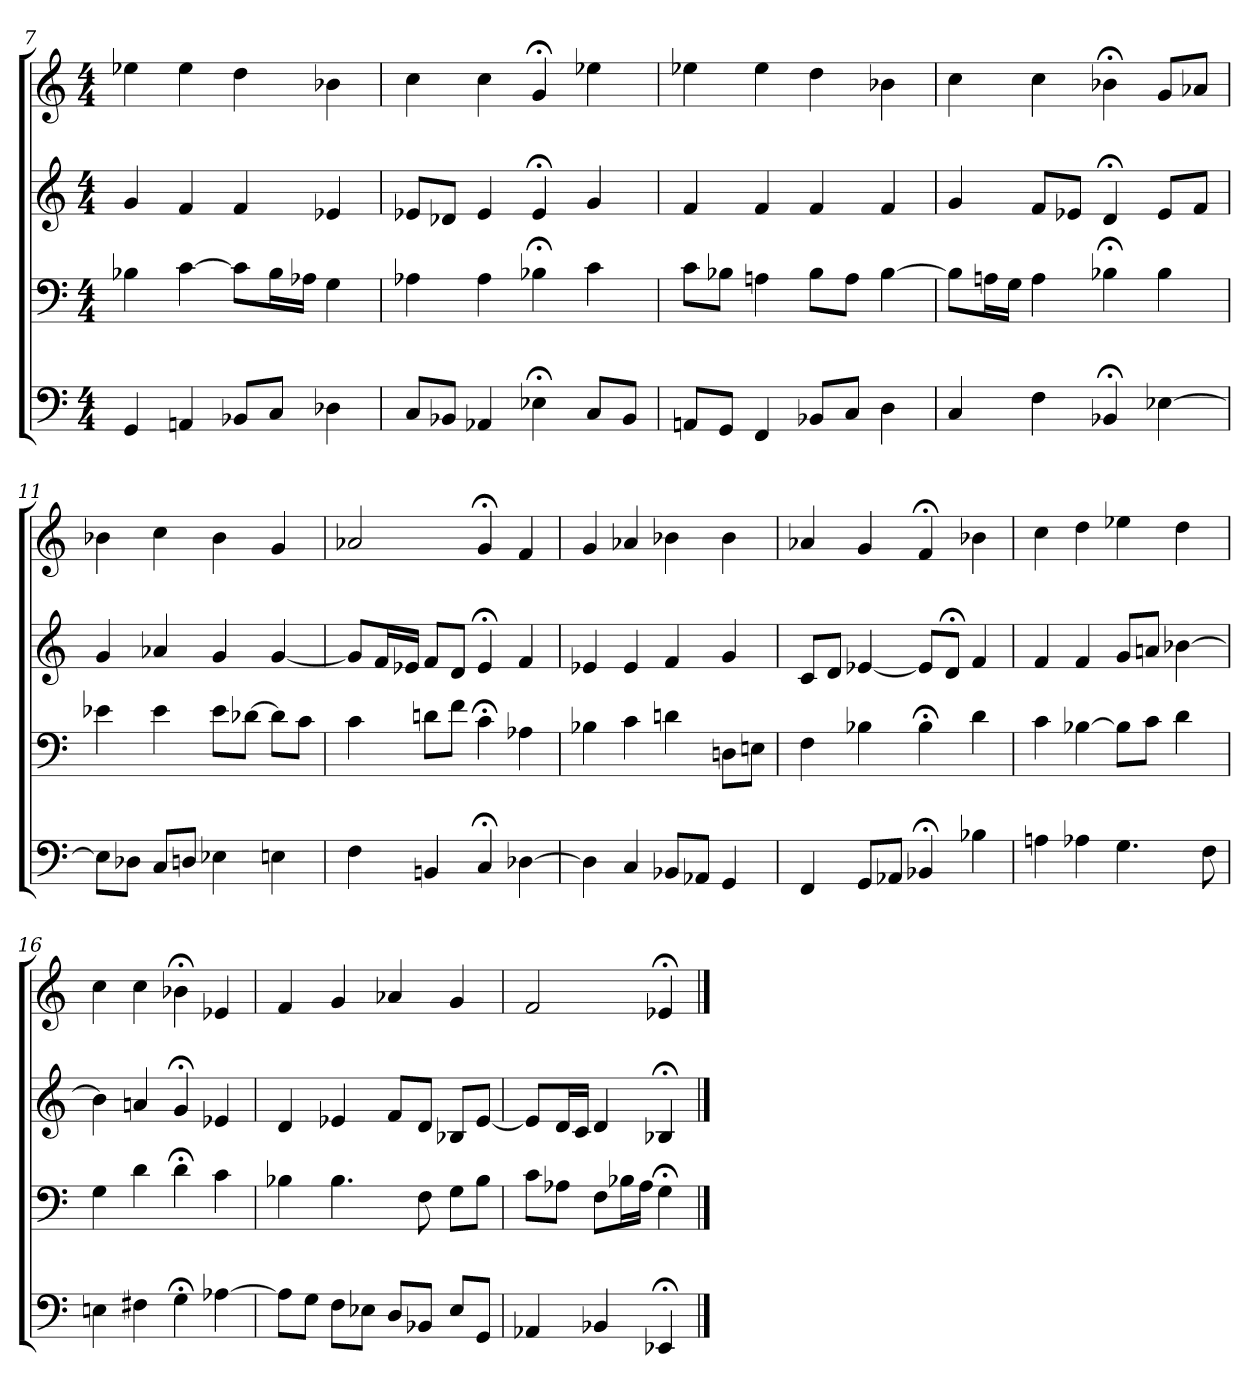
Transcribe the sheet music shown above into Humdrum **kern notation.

**kern	**kern	**kern	**kern
*part4	*part3	*part2	*part1
*staff4	*staff3	*staff2	*staff1
*M4/4	*M4/4	*M4/4	*M4/4
=7	=7	=7	=7
4GG	4B-X	4g	4ee-X
4AAn	[4c	4f	4ee-
8BB-XL	8cL]	4f	4dd
8CJ	16B-L	.	.
.	16A-XJJ	.	.
4D-X	4G	4e-X	4b-X
=8	=8	=8	=8
8CL	4A-X	8e-XL	4cc
8BB-XJ	.	8d-XJ	.
4AA-X	4A-	4e-	4cc
4E-X;<	4B-X;<	4e-;<	4g;<
8CL	4c	4g	4ee-X
8BB-J	.	.	.
=9	=9	=9	=9
8AAnL	8cL	4f	4ee-X
8GGJ	8B-XJ	.	.
4FF	4An	4f	4ee-
8BB-XL	8B-L	4f	4dd
8CJ	8AJ	.	.
4D	[4B-	4f	4b-X
=10	=10	=10	=10
4C	8B-L]	4g	4cc
.	16AnL	.	.
.	16GJJ	.	.
4F	4A	8fL	4cc
.	.	8e-XJ	.
4BB-X;<	4B-X;<	4d;<	4b-X;<
[4E-X	4B-	8e-L	8gL
.	.	8fJ	8a-XJ
=11	=11	=11	=11
8E-L]	4e-X	4g	4b-X
8D-XJ	.	.	.
8CL	4e-	4a-X	4cc
8DnJ	.	.	.
4E-X	8e-L	4g	4b-
.	[8d-XJ	.	.
4En	8d-L]	[4g	4g
.	8cJ	.	.
=12	=12	=12	=12
4F	4c	8gL]	2a-X
.	.	16fL	.
.	.	16e-XJJ	.
4BBn	8dnL	8fL	.
.	8fJ	8dJ	.
4C;<	4c;<	4e-;<	4g;<
[4D-X	4A-X	4f	4f
=13	=13	=13	=13
4D-]	4B-X	4e-X	4g
4C	4c	4e-	4a-X
8BB-XL	4dn	4f	4b-X
8AA-XJ	.	.	.
4GG	8DnL	4g	4b-
.	8EnJ	.	.
=14	=14	=14	=14
4FF	4F	8cL	4a-X
.	.	8dJ	.
8GGL	4B-X	[4e-X	4g
8AA-XJ	.	.	.
4BB-X;<	4B-;<	8e-L]	4f;<
.	.	8d;<J	.
4B-X	4d	4f	4b-X
=15	=15	=15	=15
4An	4c	4f	4cc
4A-X	[4B-X	4f	4dd
4.G	8B-L]	8gL	4ee-X
.	8cJ	8anJ	.
.	4d	[4b-X	4dd
8F	.	.	.
=16	=16	=16	=16
4En	4G	4b-]	4cc
4F#X	4d	4an	4cc
4G;<	4d;<	4g;<	4b-X;<
[4A-X	4c	4e-X	4e-X
=17	=17	=17	=17
8A-L]	4B-X	4d	4f
8GJ	.	.	.
8FL	4.B-	4e-X	4g
8E-XJ	.	.	.
8DL	.	8fL	4a-X
8BB-XJ	8F	8dJ	.
8E-L	8GL	8B-XL	4g
8GGJ	8B-J	[8e-J	.
=18	=18	=18	=18
4AA-X	8cL	8e-L]	2f
.	8A-XJ	16dL	.
.	.	16cJJ	.
4BB-X	8FL	4d	.
.	16B-XL	.	.
.	16A-JJ	.	.
4EE-X;<	4G;<	4B-X;<	4e-X;<
==	==	==	==
*-	*-	*-	*-
